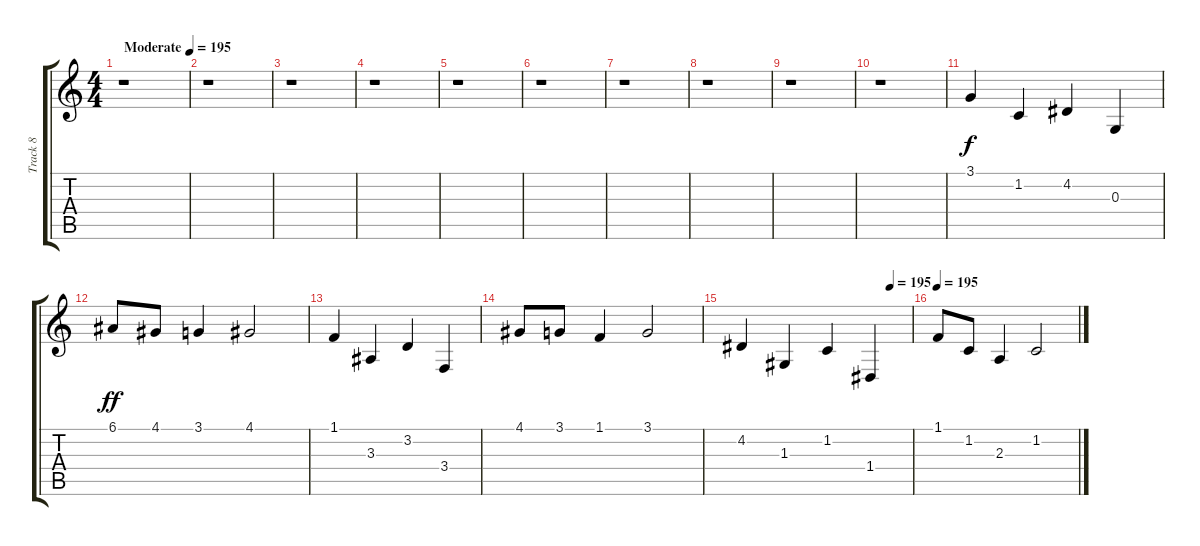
\track ("Track 8" "Track 8") {instrument harpsichord}
\staff {score tabs}
\tuning (E4 B3 G3 D3 A2 E2) {hide}
\ts (4 4)
\tempo (195 "Moderate")
\clef g2
\ks c
r.1{dy f instrument harpsichord} |
r.1 |
r.1 |
r.1 |
r.1 |
r.1 |
r.1 |
r.1 |
r.1 |
r.1 |
3.1.4 1.2.4 4.2.4 0.3.4 |
6.1.8{dy ff} 4.1.8 3.1.4 4.1.2 |
1.1.4 3.3.4 3.2.4 3.4.4 |
4.1.8 3.1.8 1.1.4 3.1.2 |
\tempo (195 0.875)
4.2.4 1.3.4 1.2.4 1.4.4 |
\tempo 195
1.1.8 1.2.8 2.3.4 1.2.2
